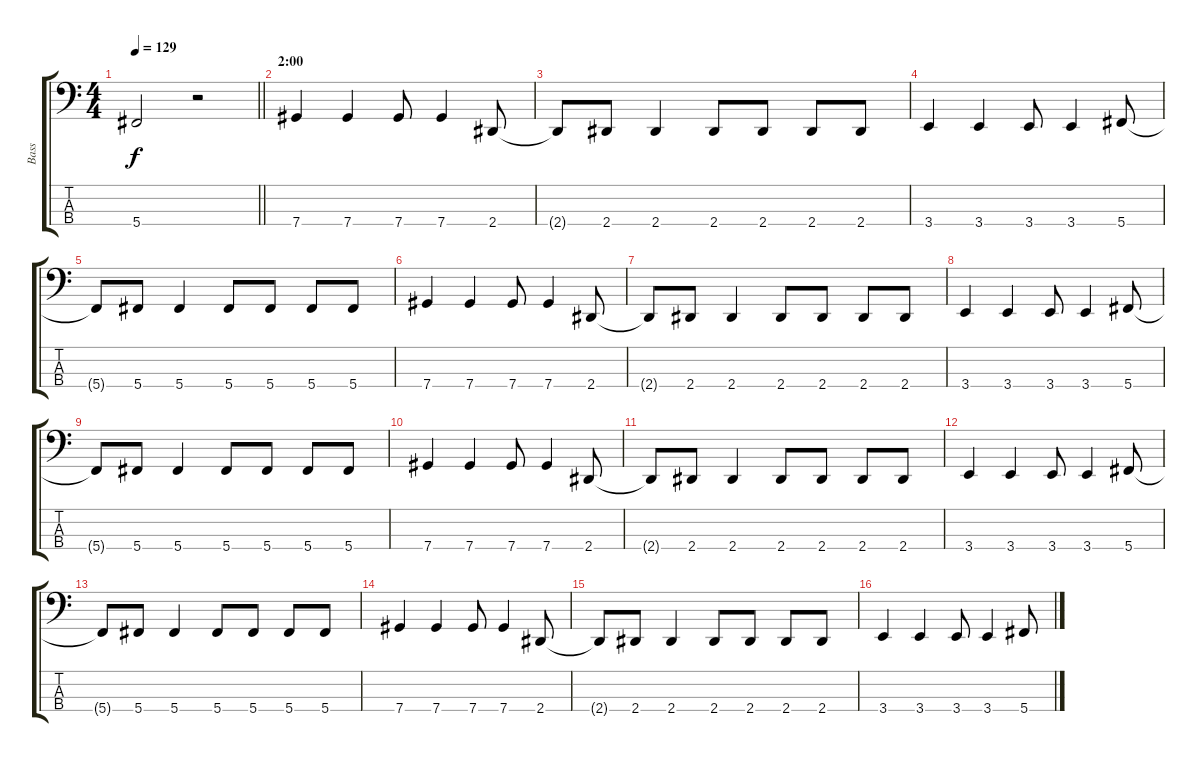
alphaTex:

\track ("Bass" "Bass") {instrument electricbassfinger}
\staff {score tabs}
\tuning (Gb2 Db2 Ab1 Db1) {hide}
\ts (4 4)
\tempo 129
\clef f4
\barLineRight lightlight
\ks c
5.4.2{dy f} r.2 |
\section ("" "2:00")
7.4.4 7.4.4 7.4.8 7.4.4 2.4.8 |
2.4{t}.8 2.4.8 2.4.4 2.4.8 2.4.8 2.4.8 2.4.8 |
3.4.4 3.4.4 3.4.8 3.4.4 5.4.8 |
5.4{t}.8 5.4.8 5.4.4 5.4.8 5.4.8 5.4.8 5.4.8 |
7.4.4 7.4.4 7.4.8 7.4.4 2.4.8 |
2.4{t}.8 2.4.8 2.4.4 2.4.8 2.4.8 2.4.8 2.4.8 |
3.4.4 3.4.4 3.4.8 3.4.4 5.4.8 |
5.4{t}.8 5.4.8 5.4.4 5.4.8 5.4.8 5.4.8 5.4.8 |
7.4.4 7.4.4 7.4.8 7.4.4 2.4.8 |
2.4{t}.8 2.4.8 2.4.4 2.4.8 2.4.8 2.4.8 2.4.8 |
3.4.4 3.4.4 3.4.8 3.4.4 5.4.8 |
5.4{t}.8 5.4.8 5.4.4 5.4.8 5.4.8 5.4.8 5.4.8 |
7.4.4 7.4.4 7.4.8 7.4.4 2.4.8 |
2.4{t}.8 2.4.8 2.4.4 2.4.8 2.4.8 2.4.8 2.4.8 |
3.4.4 3.4.4 3.4.8 3.4.4 5.4.8
